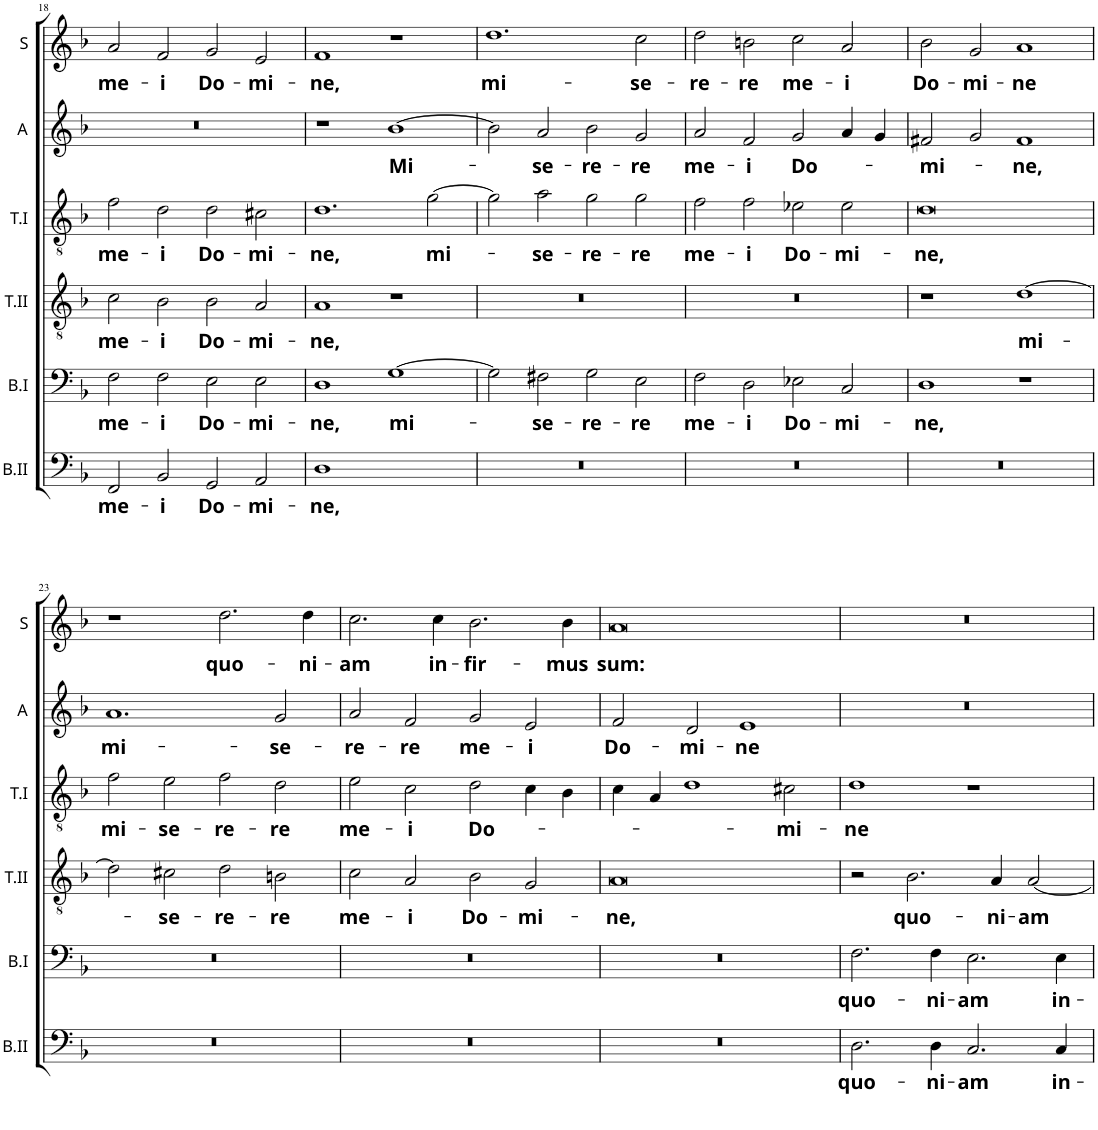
**kern	**text	**kern	**text	**kern	**text	**kern	**text	**kern	**text	**kern	**text
*part6	*part6	*part5	*part5	*part4	*part4	*part3	*part3	*part2	*part2	*part1	*part1
*staff6	*staff6	*staff5	*staff5	*staff4	*staff4	*staff3	*staff3	*staff2	*staff2	*staff1	*staff1
*I"Basse II	*	*I"Basse I	*	*I"Tenor II	*	*I"Tenor I	*	*I"Alti	*	*I"Soprane	*
*I'B.II	*	*I'B.I	*	*I'T.II	*	*I'T.I	*	*I'A	*	*I'S	*
!!LO:PB:g=z
*clefF4	*	*clefF4	*	*clefGv2	*	*clefGv2	*	*clefG2	*	*clefG2	*
*Trd8c14	*	*	*	*	*	*	*	*	*	*	*
*k[b-]	*	*k[b-]	*	*k[b-]	*	*k[b-]	*	*k[b-]	*	*k[b-]	*
*F:	*	*F:	*	*F:	*	*F:	*	*F:	*	*F:	*
*M4/2	*	*M4/2	*	*M4/2	*	*M4/2	*	*M4/2	*	*M4/2	*
=18	=18	=18	=18	=18	=18	=18	=18	=18	=18	=18	=18
!	!LO:LY:b	!	!LO:LY:b	!	!LO:LY:b	!	!LO:LY:b	!	!	!	!LO:LY:b
2FF/	me-	2F\	me-	2c\	me-	2f\	me-	0r	.	2a/	me-
!	!LO:LY:b	!	!LO:LY:b	!	!LO:LY:b	!	!LO:LY:b	!	!	!	!LO:LY:b
2BB-/	-i	2F\	-i	2B-\	-i	2d\	-i	.	.	2f/	-i
!	!LO:LY:b	!	!LO:LY:b	!	!LO:LY:b	!	!LO:LY:b	!	!	!	!LO:LY:b
2GG/	Do-	2E\	Do-	2B-\	Do-	2d\	Do-	.	.	2g/	Do-
!	!LO:LY:b	!	!LO:LY:b	!	!LO:LY:b	!	!LO:LY:b	!	!	!	!LO:LY:b
2AA/	-mi-	2E\	-mi-	2A/	-mi-	2c#X\	-mi-	.	.	2e/	-mi-
=19	=19	=19	=19	=19	=19	=19	=19	=19	=19	=19	=19
!	!LO:LY:b	!	!LO:LY:b	!	!LO:LY:b	!	!LO:LY:b	!	!	!	!LO:LY:b
1D	-ne,	1D	-ne,	1A	-ne,	1.d	-ne,	1r	.	1f	-ne,
!	!	!	!LO:LY:b	!	!	!	!	!	!LO:LY:b	!	!
1ryy	.	[1G	mi-	1r	.	.	.	[1b-	Mi-	1r	.
!	!	!	!	!	!	!	!LO:LY:b	!	!	!	!
.	.	.	.	.	.	[2g\	mi-	.	.	.	.
=20	=20	=20	=20	=20	=20	=20	=20	=20	=20	=20	=20
!	!	!	!	!	!	!	!	!	!	!	!LO:LY:b
0r	.	2G\]	.	0r	.	2g\]	.	2b-\]	.	1.dd	mi-
!	!	!	!LO:LY:b	!	!	!	!LO:LY:b	!	!LO:LY:b	!	!
.	.	2F#X\	-se-	.	.	2a\	-se-	2a/	-se-	.	.
!	!	!	!LO:LY:b	!	!	!	!LO:LY:b	!	!LO:LY:b	!	!
.	.	2G\	-re-	.	.	2g\	-re-	2b-\	-re-	.	.
!	!	!	!LO:LY:b	!	!	!	!LO:LY:b	!	!LO:LY:b	!	!LO:LY:b
.	.	2E\	-re	.	.	2g\	-re	2g/	-re	2cc\	-se-
=21	=21	=21	=21	=21	=21	=21	=21	=21	=21	=21	=21
!	!	!	!LO:LY:b	!	!	!	!LO:LY:b	!	!LO:LY:b	!	!LO:LY:b
0r	.	2F\	me-	0r	.	2f\	me-	2a/	me-	2dd\	-re-
!	!	!	!LO:LY:b	!	!	!	!LO:LY:b	!	!LO:LY:b	!	!LO:LY:b
.	.	2D\	-i	.	.	2f\	-i	2f/	-i	2bn\	-re
!	!	!	!LO:LY:b	!	!	!	!LO:LY:b	!	!LO:LY:b	!	!LO:LY:b
.	.	2E-X\	Do-	.	.	2e-X\	Do-	2g/	Do-	2cc\	me-
!	!	!	!LO:LY:b	!	!	!	!LO:LY:b	!	!	!	!LO:LY:b
.	.	2C/	-mi-	.	.	2e-\	-mi-	4a/	.	2a/	-i
.	.	.	.	.	.	.	.	4g/	.	.	.
=22	=22	=22	=22	=22	=22	=22	=22	=22	=22	=22	=22
!	!	!	!LO:LY:b	!	!	!	!LO:LY:b	!	!LO:LY:b	!	!LO:LY:b
0r	.	1D	-ne,	1r	.	0d	-ne,	2f#X/	-mi-	2b-\	Do-
!	!	!	!	!	!	!	!	!	!	!	!LO:LY:b
.	.	.	.	.	.	.	.	2g/	.	2g/	-mi-
!	!	!	!	!	!LO:LY:b	!	!	!	!LO:LY:b	!	!LO:LY:b
.	.	1r	.	[1d	mi-	.	.	1f#	-ne,	1a	-ne
!!LO:LB:g=z
=23	=23	=23	=23	=23	=23	=23	=23	=23	=23	=23	=23
!	!	!	!	!	!	!	!LO:LY:b	!	!LO:LY:b	!	!
0r	.	0r	.	2d\]	.	2f\	mi-	1.a	mi-	1r	.
!	!	!	!	!	!LO:LY:b	!	!LO:LY:b	!	!	!	!
.	.	.	.	2c#X\	-se-	2e\	-se-	.	.	.	.
!	!	!	!	!	!LO:LY:b	!	!LO:LY:b	!	!	!	!LO:LY:b
.	.	.	.	2d\	-re-	2f\	-re-	.	.	2.dd\	quo-
!	!	!	!	!	!LO:LY:b	!	!LO:LY:b	!	!LO:LY:b	!	!
.	.	.	.	2Bn\	-re	2d\	-re	2g/	-se-	.	.
!	!	!	!	!	!	!	!	!	!	!	!LO:LY:b
.	.	.	.	.	.	.	.	.	.	4dd\	-ni-
=24	=24	=24	=24	=24	=24	=24	=24	=24	=24	=24	=24
!	!	!	!	!	!LO:LY:b	!	!LO:LY:b	!	!LO:LY:b	!	!LO:LY:b
0r	.	0r	.	2c\	me-	2e\	me-	2a/	-re-	2.cc\	-am
!	!	!	!	!	!LO:LY:b	!	!LO:LY:b	!	!LO:LY:b	!	!
.	.	.	.	2A/	-i	2c\	-i	2f/	-re	.	.
!	!	!	!	!	!	!	!	!	!	!	!LO:LY:b
.	.	.	.	.	.	.	.	.	.	4cc\	in-
!	!	!	!	!	!LO:LY:b	!	!LO:LY:b	!	!LO:LY:b	!	!LO:LY:b
.	.	.	.	2B-\	Do-	2d\	Do-	2g/	me-	2.b-\	-fir-
!	!	!	!	!	!LO:LY:b	!	!	!	!LO:LY:b	!	!
.	.	.	.	2G/	-mi-	4c\	.	2e/	-i	.	.
!	!	!	!	!	!	!	!	!	!	!	!LO:LY:b
.	.	.	.	.	.	4B-\	.	.	.	4b-\	-mus
=25	=25	=25	=25	=25	=25	=25	=25	=25	=25	=25	=25
!	!	!	!	!	!LO:LY:b	!	!	!	!LO:LY:b	!	!LO:LY:b
0r	.	0r	.	0A	-ne,	4c\	.	2f/	Do-	0a	sum:
.	.	.	.	.	.	4A/	.	.	.	.	.
!	!	!	!	!	!	!	!	!	!LO:LY:b	!	!
.	.	.	.	.	.	1d	.	2d/	-mi-	.	.
!	!	!	!	!	!	!	!	!	!LO:LY:b	!	!
.	.	.	.	.	.	.	.	1e	-ne	.	.
!	!	!	!	!	!	!	!LO:LY:b	!	!	!	!
.	.	.	.	.	.	2c#X\	-mi-	.	.	.	.
=26	=26	=26	=26	=26	=26	=26	=26	=26	=26	=26	=26
!	!LO:LY:b	!	!LO:LY:b	!	!	!	!LO:LY:b	!	!	!	!
2.D\	quo-	2.F\	quo-	2r	.	1d	-ne	0r	.	0r	.
!	!	!	!	!	!LO:LY:b	!	!	!	!	!	!
.	.	.	.	2.B-\	quo-	.	.	.	.	.	.
!	!LO:LY:b	!	!LO:LY:b	!	!	!	!	!	!	!	!
4D\	-ni-	4F\	-ni-	.	.	.	.	.	.	.	.
!	!LO:LY:b	!	!LO:LY:b	!	!	!	!	!	!	!	!
2.C/	-am	2.E\	-am	.	.	1r	.	.	.	.	.
!	!	!	!	!	!LO:LY:b	!	!	!	!	!	!
.	.	.	.	4A/	-ni-	.	.	.	.	.	.
!	!	!	!	!	!LO:LY:b	!	!	!	!	!	!
.	.	.	.	[2A/	-am	.	.	.	.	.	.
!	!LO:LY:b	!	!LO:LY:b	!	!	!	!	!	!	!	!
4C/	in-	4E\	in-	.	.	.	.	.	.	.	.
=	=	=	=	=	=	=	=	=	=	=	=
*-	*-	*-	*-	*-	*-	*-	*-	*-	*-	*-	*-
